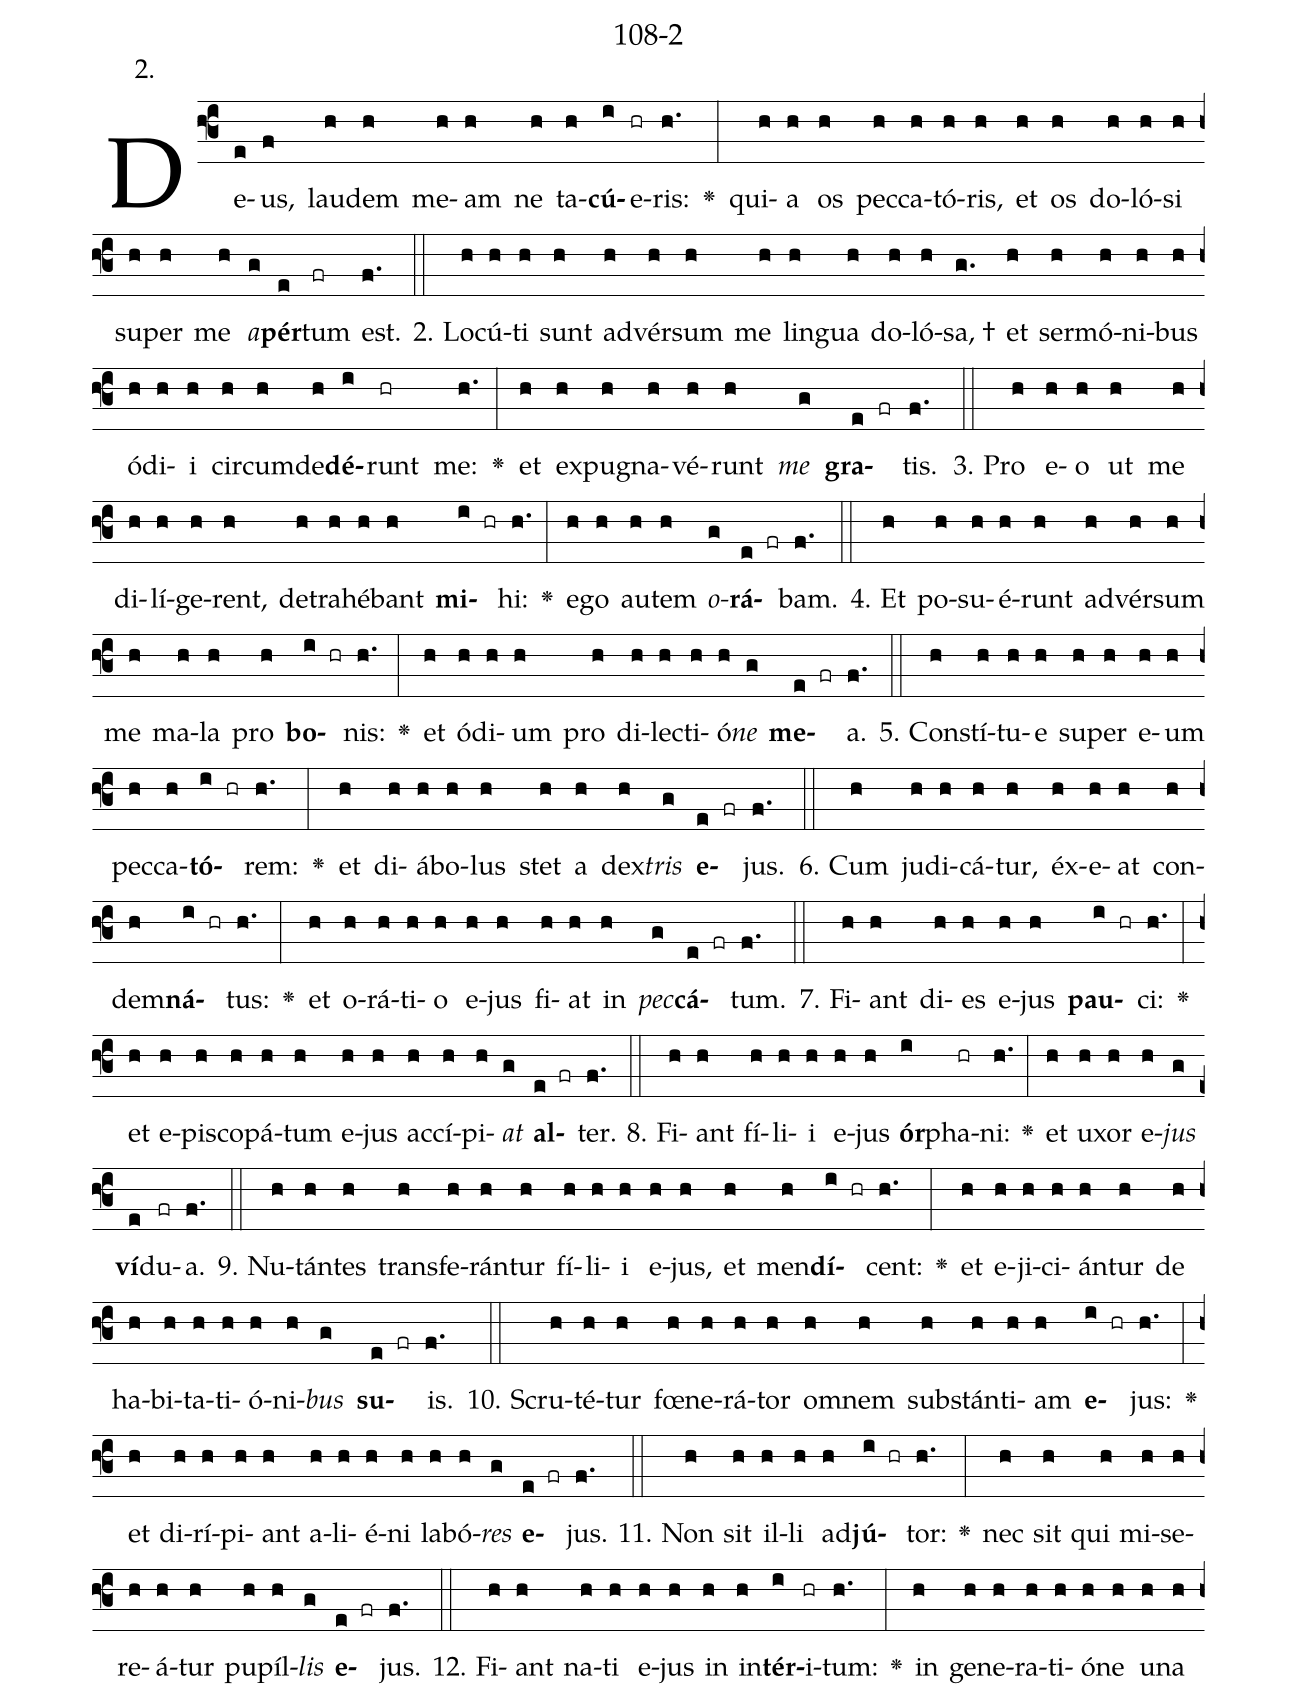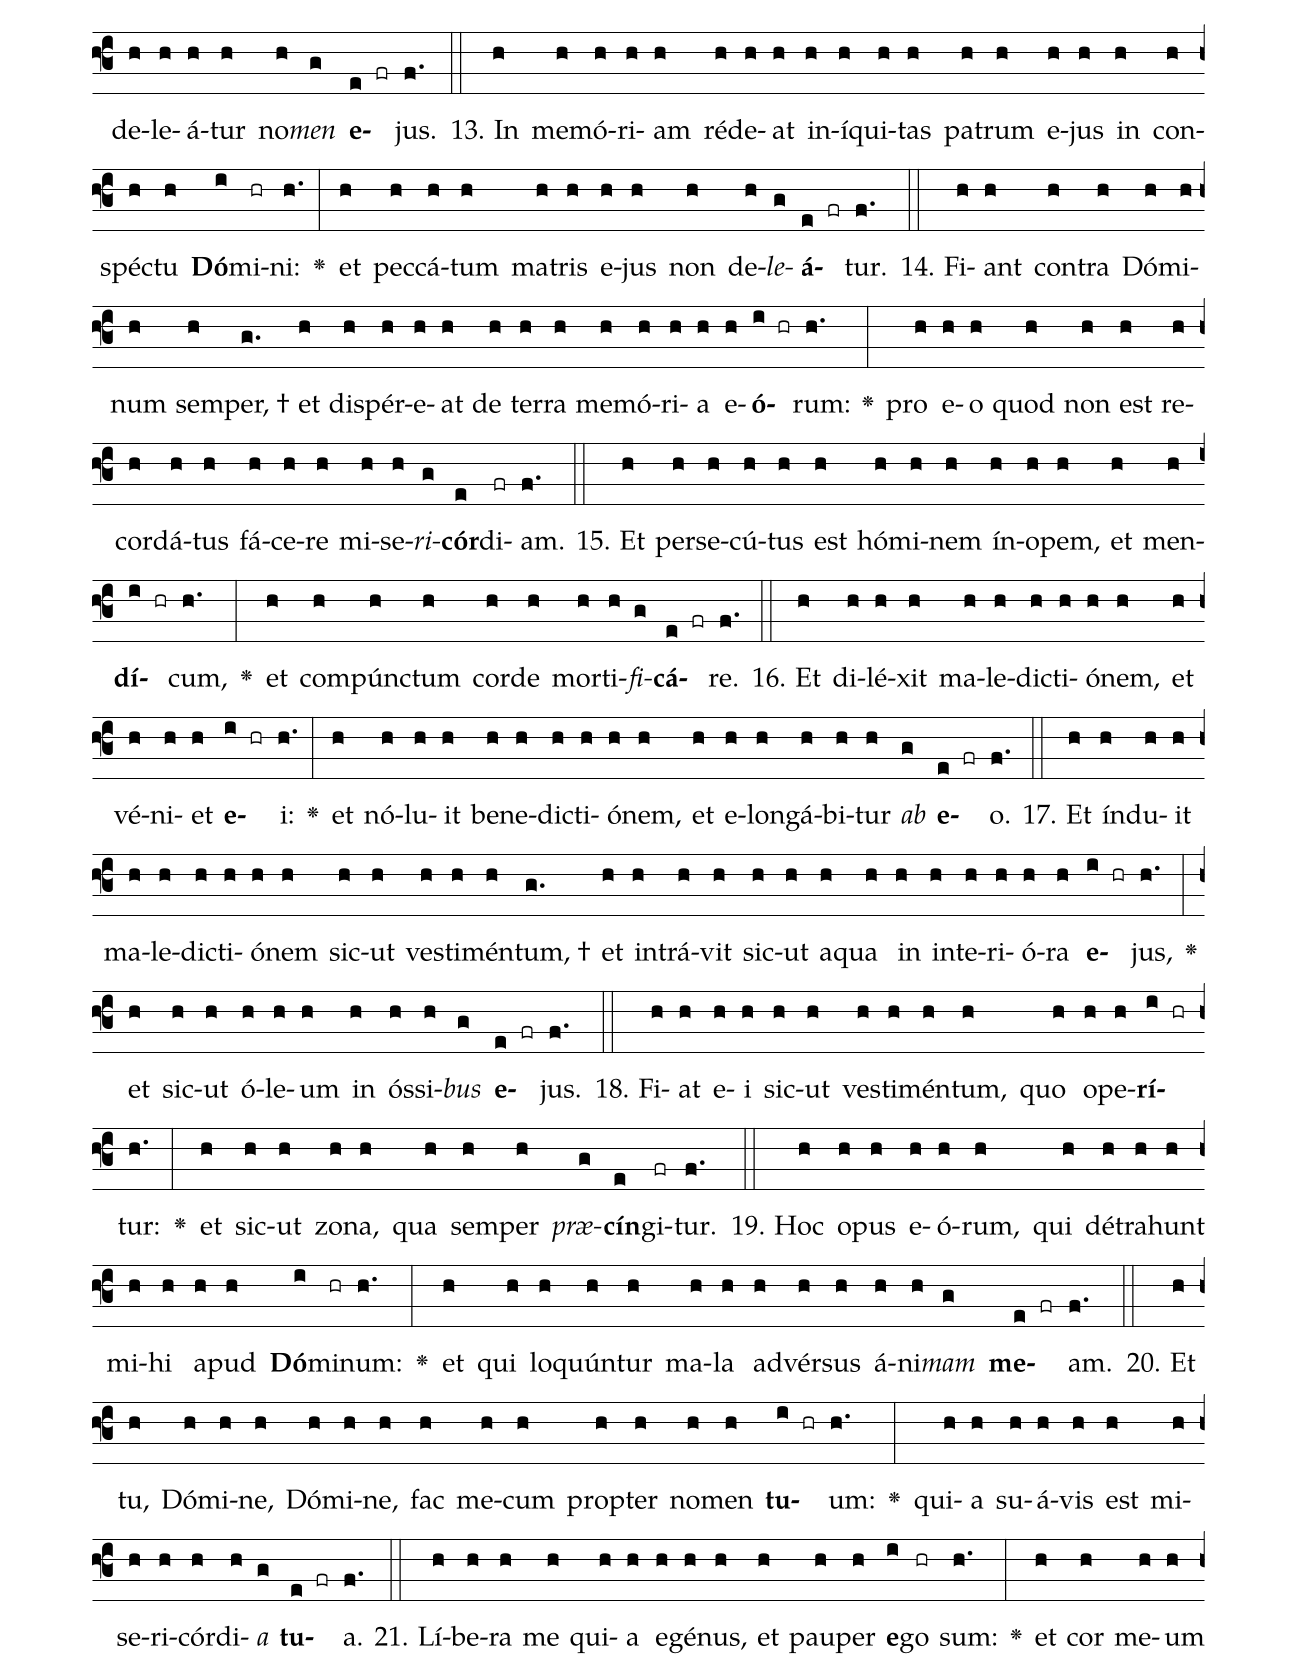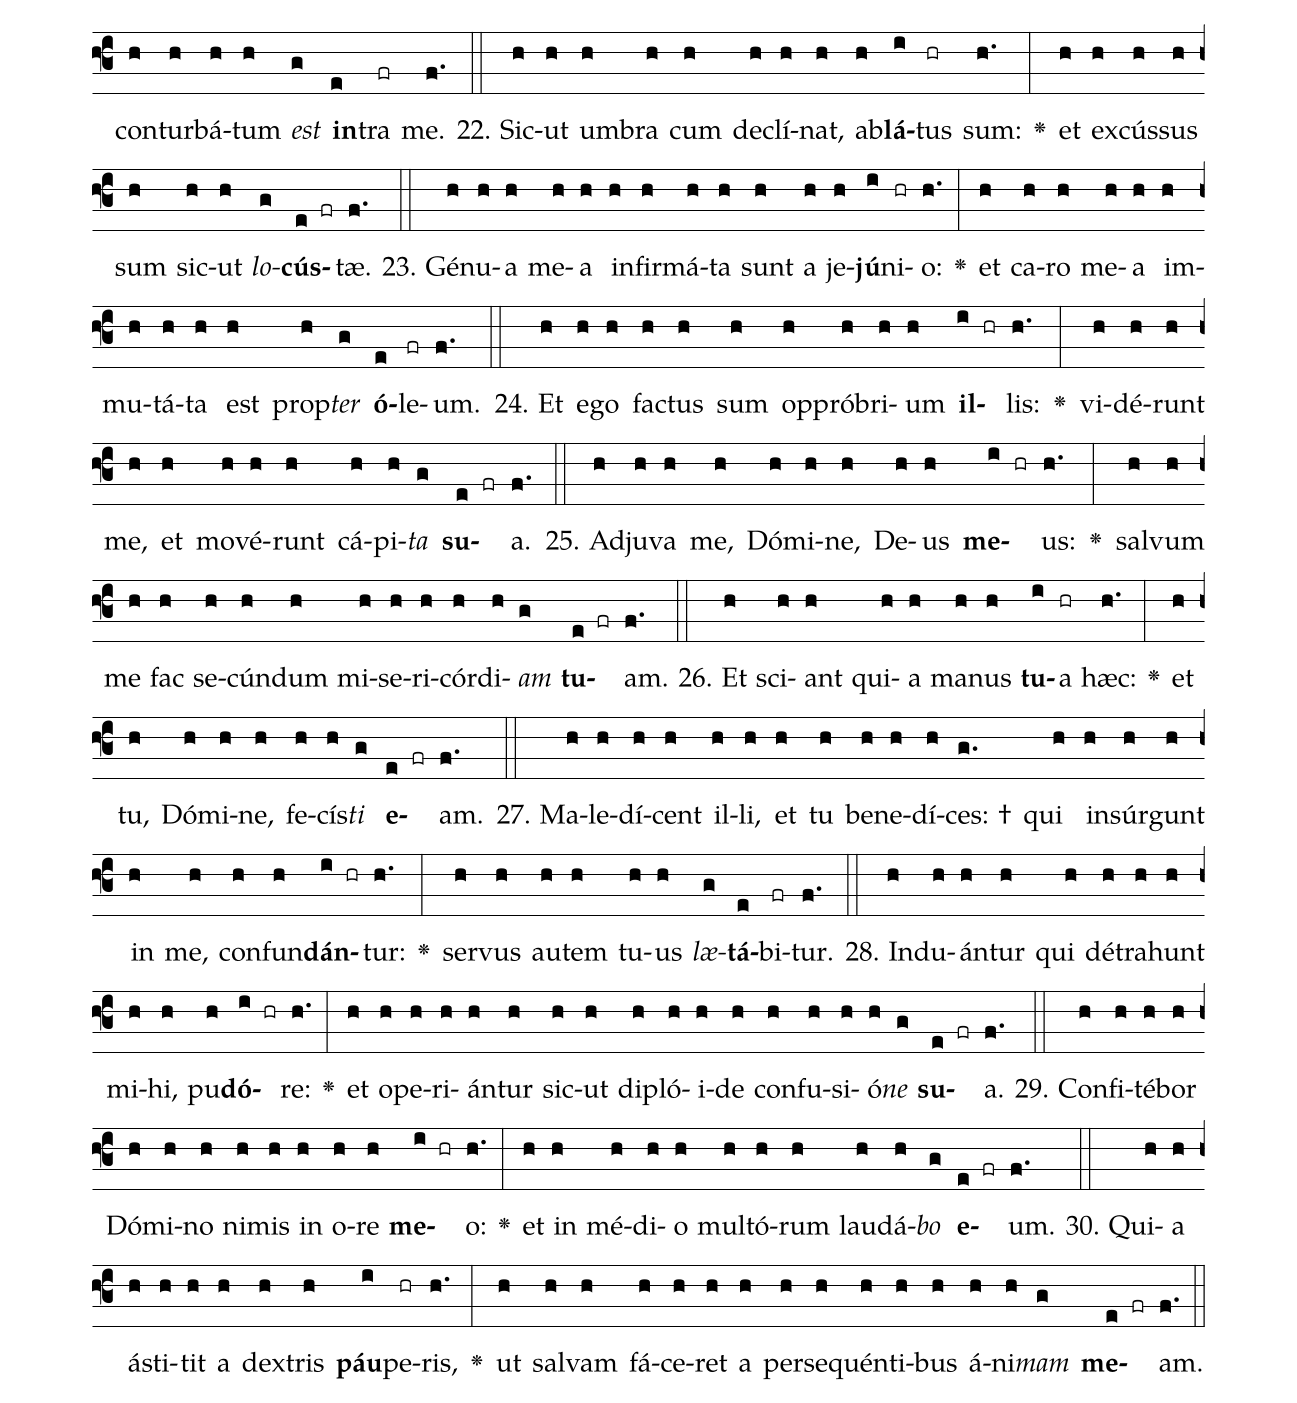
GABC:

name: 108-2;
annotation: 2.;
%%
(f3)De(e)us,(f) lau(h)dem(h) me(h)am(h) ne(h) ta(h)<b>cú</b>(i)e(hr)ris:(h.) <v>\greheightstar</v>(:) qui(h)a(h) os(h) pec(h)ca(h)tó(h)ris,(h) et(h) os(h) do(h)ló(h)si(h) su(h)per(h) me(h) <i>a</i>(g)<b>pér</b>(e)tum(fr) est.(f.) (::)
2. Lo(h)cú(h)ti(h) sunt(h) ad(h)vér(h)sum(h) me(h) lin(h)gua(h) do(h)ló(h)sa, †(g.) et(h) ser(h)mó(h)ni(h)bus(h) ó(h)di(h)i(h) cir(h)cum(h)de(h)<b>dé</b>(i)runt(hr) me:(h.) <v>\greheightstar</v>(:) et(h) ex(h)pu(h)gna(h)vé(h)runt(h) <i>me</i>(g) <b>gra</b>(e fr)tis.(f.) (::)
3. Pro(h) e(h)o(h) ut(h) me(h) di(h)lí(h)ge(h)rent,(h) de(h)tra(h)hé(h)bant(h) <b>mi</b>(i hr)hi:(h.) <v>\greheightstar</v>(:) e(h)go(h) au(h)tem(h) <i>o</i>(g)<b>rá</b>(e fr)bam.(f.) (::)
4. Et(h) po(h)su(h)é(h)runt(h) ad(h)vér(h)sum(h) me(h) ma(h)la(h) pro(h) <b>bo</b>(i hr)nis:(h.) <v>\greheightstar</v>(:) et(h) ó(h)di(h)um(h) pro(h) di(h)lec(h)ti(h)ó(h)<i>ne</i>(g) <b>me</b>(e fr)a.(f.) (::)
5. Con(h)stí(h)tu(h)e(h) su(h)per(h) e(h)um(h) pec(h)ca(h)<b>tó</b>(i hr)rem:(h.) <v>\greheightstar</v>(:) et(h) di(h)á(h)bo(h)lus(h) stet(h) a(h) dex(h)<i>tris</i>(g) <b>e</b>(e fr)jus.(f.) (::)
6. Cum(h) ju(h)di(h)cá(h)tur,(h) éx(h)e(h)at(h) con(h)dem(h)<b>ná</b>(i hr)tus:(h.) <v>\greheightstar</v>(:) et(h) o(h)rá(h)ti(h)o(h) e(h)jus(h) fi(h)at(h) in(h) <i>pec</i>(g)<b>cá</b>(e fr)tum.(f.) (::)
7. Fi(h)ant(h) di(h)es(h) e(h)jus(h) <b>pau</b>(i hr)ci:(h.) <v>\greheightstar</v>(:) et(h) e(h)pis(h)co(h)pá(h)tum(h) e(h)jus(h) ac(h)cí(h)pi(h)<i>at</i>(g) <b>al</b>(e fr)ter.(f.) (::)
8. Fi(h)ant(h) fí(h)li(h)i(h) e(h)jus(h) <b>ór</b>(i)pha(hr)ni:(h.) <v>\greheightstar</v>(:) et(h) u(h)xor(h) e(h)<i>jus</i>(g) <b>ví</b>(e)du(fr)a.(f.) (::)
9. Nu(h)tán(h)tes(h) trans(h)fe(h)rán(h)tur(h) fí(h)li(h)i(h) e(h)jus,(h) et(h) men(h)<b>dí</b>(i hr)cent:(h.) <v>\greheightstar</v>(:) et(h) e(h)ji(h)ci(h)án(h)tur(h) de(h) ha(h)bi(h)ta(h)ti(h)ó(h)ni(h)<i>bus</i>(g) <b>su</b>(e fr)is.(f.) (::)
10. Scru(h)té(h)tur(h) fœ(h)ne(h)rá(h)tor(h) om(h)nem(h) sub(h)stán(h)ti(h)am(h) <b>e</b>(i hr)jus:(h.) <v>\greheightstar</v>(:) et(h) di(h)rí(h)pi(h)ant(h) a(h)li(h)é(h)ni(h) la(h)bó(h)<i>res</i>(g) <b>e</b>(e fr)jus.(f.) (::)
11. Non(h) sit(h) il(h)li(h) ad(h)<b>jú</b>(i hr)tor:(h.) <v>\greheightstar</v>(:) nec(h) sit(h) qui(h) mi(h)se(h)re(h)á(h)tur(h) pu(h)píl(h)<i>lis</i>(g) <b>e</b>(e fr)jus.(f.) (::)
12. Fi(h)ant(h) na(h)ti(h) e(h)jus(h) in(h) in(h)<b>tér</b>(i)i(hr)tum:(h.) <v>\greheightstar</v>(:) in(h) ge(h)ne(h)ra(h)ti(h)ó(h)ne(h) u(h)na(h) de(h)le(h)á(h)tur(h) no(h)<i>men</i>(g) <b>e</b>(e fr)jus.(f.) (::)
13. In(h) me(h)mó(h)ri(h)am(h) réd(h)e(h)at(h) in(h)í(h)qui(h)tas(h) pa(h)trum(h) e(h)jus(h) in(h) con(h)spéc(h)tu(h) <b>Dó</b>(i)mi(hr)ni:(h.) <v>\greheightstar</v>(:) et(h) pec(h)cá(h)tum(h) ma(h)tris(h) e(h)jus(h) non(h) de(h)<i>le</i>(g)<b>á</b>(e fr)tur.(f.) (::)
14. Fi(h)ant(h) con(h)tra(h) Dó(h)mi(h)num(h) sem(h)per, †(g.) et(h) dis(h)pér(h)e(h)at(h) de(h) ter(h)ra(h) me(h)mó(h)ri(h)a(h) e(h)<b>ó</b>(i hr)rum:(h.) <v>\greheightstar</v>(:) pro(h) e(h)o(h) quod(h) non(h) est(h) re(h)cor(h)dá(h)tus(h) fá(h)ce(h)re(h) mi(h)se(h)<i>ri</i>(g)<b>cór</b>(e)di(fr)am.(f.) (::)
15. Et(h) per(h)se(h)cú(h)tus(h) est(h) hó(h)mi(h)nem(h) ín(h)o(h)pem,(h) et(h) men(h)<b>dí</b>(i hr)cum,(h.) <v>\greheightstar</v>(:) et(h) com(h)púnc(h)tum(h) cor(h)de(h) mor(h)ti(h)<i>fi</i>(g)<b>cá</b>(e fr)re.(f.) (::)
16. Et(h) di(h)lé(h)xit(h) ma(h)le(h)dic(h)ti(h)ó(h)nem,(h) et(h) vé(h)ni(h)et(h) <b>e</b>(i hr)i:(h.) <v>\greheightstar</v>(:) et(h) nó(h)lu(h)it(h) be(h)ne(h)dic(h)ti(h)ó(h)nem,(h) et(h) e(h)lon(h)gá(h)bi(h)tur(h) <i>ab</i>(g) <b>e</b>(e fr)o.(f.) (::)
17. Et(h) índ(h)u(h)it(h) ma(h)le(h)dic(h)ti(h)ó(h)nem(h) sic(h)ut(h) ves(h)ti(h)mén(h)tum, †(g.) et(h) in(h)trá(h)vit(h) sic(h)ut(h) a(h)qua(h) in(h) in(h)te(h)ri(h)ó(h)ra(h) <b>e</b>(i hr)jus,(h.) <v>\greheightstar</v>(:) et(h) sic(h)ut(h) ó(h)le(h)um(h) in(h) ós(h)si(h)<i>bus</i>(g) <b>e</b>(e fr)jus.(f.) (::)
18. Fi(h)at(h) e(h)i(h) sic(h)ut(h) ves(h)ti(h)mén(h)tum,(h) quo(h) o(h)pe(h)<b>rí</b>(i hr)tur:(h.) <v>\greheightstar</v>(:) et(h) sic(h)ut(h) zo(h)na,(h) qua(h) sem(h)per(h) <i>præ</i>(g)<b>cín</b>(e)gi(fr)tur.(f.) (::)
19. Hoc(h) o(h)pus(h) e(h)ó(h)rum,(h) qui(h) dé(h)tra(h)hunt(h) mi(h)hi(h) a(h)pud(h) <b>Dó</b>(i)mi(hr)num:(h.) <v>\greheightstar</v>(:) et(h) qui(h) lo(h)quún(h)tur(h) ma(h)la(h) ad(h)vér(h)sus(h) á(h)ni(h)<i>mam</i>(g) <b>me</b>(e fr)am.(f.) (::)
20. Et(h) tu,(h) Dó(h)mi(h)ne,(h) Dó(h)mi(h)ne,(h) fac(h) me(h)cum(h) prop(h)ter(h) no(h)men(h) <b>tu</b>(i hr)um:(h.) <v>\greheightstar</v>(:) qui(h)a(h) su(h)á(h)vis(h) est(h) mi(h)se(h)ri(h)cór(h)di(h)<i>a</i>(g) <b>tu</b>(e fr)a.(f.) (::)
21. Lí(h)be(h)ra(h) me(h) qui(h)a(h) e(h)gé(h)nus,(h) et(h) pau(h)per(h) <b>e</b>(i)go(hr) sum:(h.) <v>\greheightstar</v>(:) et(h) cor(h) me(h)um(h) con(h)tur(h)bá(h)tum(h) <i>est</i>(g) <b>in</b>(e)tra(fr) me.(f.) (::)
22. Sic(h)ut(h) um(h)bra(h) cum(h) de(h)clí(h)nat,(h) ab(h)<b>lá</b>(i)tus(hr) sum:(h.) <v>\greheightstar</v>(:) et(h) ex(h)cús(h)sus(h) sum(h) sic(h)ut(h) <i>lo</i>(g)<b>cús</b>(e fr)tæ.(f.) (::)
23. Gé(h)nu(h)a(h) me(h)a(h) in(h)fir(h)má(h)ta(h) sunt(h) a(h) je(h)<b>jú</b>(i)ni(hr)o:(h.) <v>\greheightstar</v>(:) et(h) ca(h)ro(h) me(h)a(h) im(h)mu(h)tá(h)ta(h) est(h) prop(h)<i>ter</i>(g) <b>ó</b>(e)le(fr)um.(f.) (::)
24. Et(h) e(h)go(h) fac(h)tus(h) sum(h) op(h)pró(h)bri(h)um(h) <b>il</b>(i hr)lis:(h.) <v>\greheightstar</v>(:) vi(h)dé(h)runt(h) me,(h) et(h) mo(h)vé(h)runt(h) cá(h)pi(h)<i>ta</i>(g) <b>su</b>(e fr)a.(f.) (::)
25. Ad(h)ju(h)va(h) me,(h) Dó(h)mi(h)ne,(h) De(h)us(h) <b>me</b>(i hr)us:(h.) <v>\greheightstar</v>(:) sal(h)vum(h) me(h) fac(h) se(h)cún(h)dum(h) mi(h)se(h)ri(h)cór(h)di(h)<i>am</i>(g) <b>tu</b>(e fr)am.(f.) (::)
26. Et(h) sci(h)ant(h) qui(h)a(h) ma(h)nus(h) <b>tu</b>(i)a(hr) hæc:(h.) <v>\greheightstar</v>(:) et(h) tu,(h) Dó(h)mi(h)ne,(h) fe(h)cís(h)<i>ti</i>(g) <b>e</b>(e fr)am.(f.) (::)
27. Ma(h)le(h)dí(h)cent(h) il(h)li,(h) et(h) tu(h) be(h)ne(h)dí(h)ces: †(g.) qui(h) in(h)súr(h)gunt(h) in(h) me,(h) con(h)fun(h)<b>dán</b>(i hr)tur:(h.) <v>\greheightstar</v>(:) ser(h)vus(h) au(h)tem(h) tu(h)us(h) <i>læ</i>(g)<b>tá</b>(e)bi(fr)tur.(f.) (::)
28. Ind(h)u(h)án(h)tur(h) qui(h) dé(h)tra(h)hunt(h) mi(h)hi,(h) pu(h)<b>dó</b>(i hr)re:(h.) <v>\greheightstar</v>(:) et(h) o(h)pe(h)ri(h)án(h)tur(h) sic(h)ut(h) di(h)pló(h)i(h)de(h) con(h)fu(h)si(h)ó(h)<i>ne</i>(g) <b>su</b>(e fr)a.(f.) (::)
29. Con(h)fi(h)té(h)bor(h) Dó(h)mi(h)no(h) ni(h)mis(h) in(h) o(h)re(h) <b>me</b>(i hr)o:(h.) <v>\greheightstar</v>(:) et(h) in(h) mé(h)di(h)o(h) mul(h)tó(h)rum(h) lau(h)dá(h)<i>bo</i>(g) <b>e</b>(e fr)um.(f.) (::)
30. Qui(h)a(h) á(h)sti(h)tit(h) a(h) dex(h)tris(h) <b>páu</b>(i)pe(hr)ris,(h.) <v>\greheightstar</v>(:) ut(h) sal(h)vam(h) fá(h)ce(h)ret(h) a(h) per(h)se(h)quén(h)ti(h)bus(h) á(h)ni(h)<i>mam</i>(g) <b>me</b>(e fr)am.(f.) (::)
